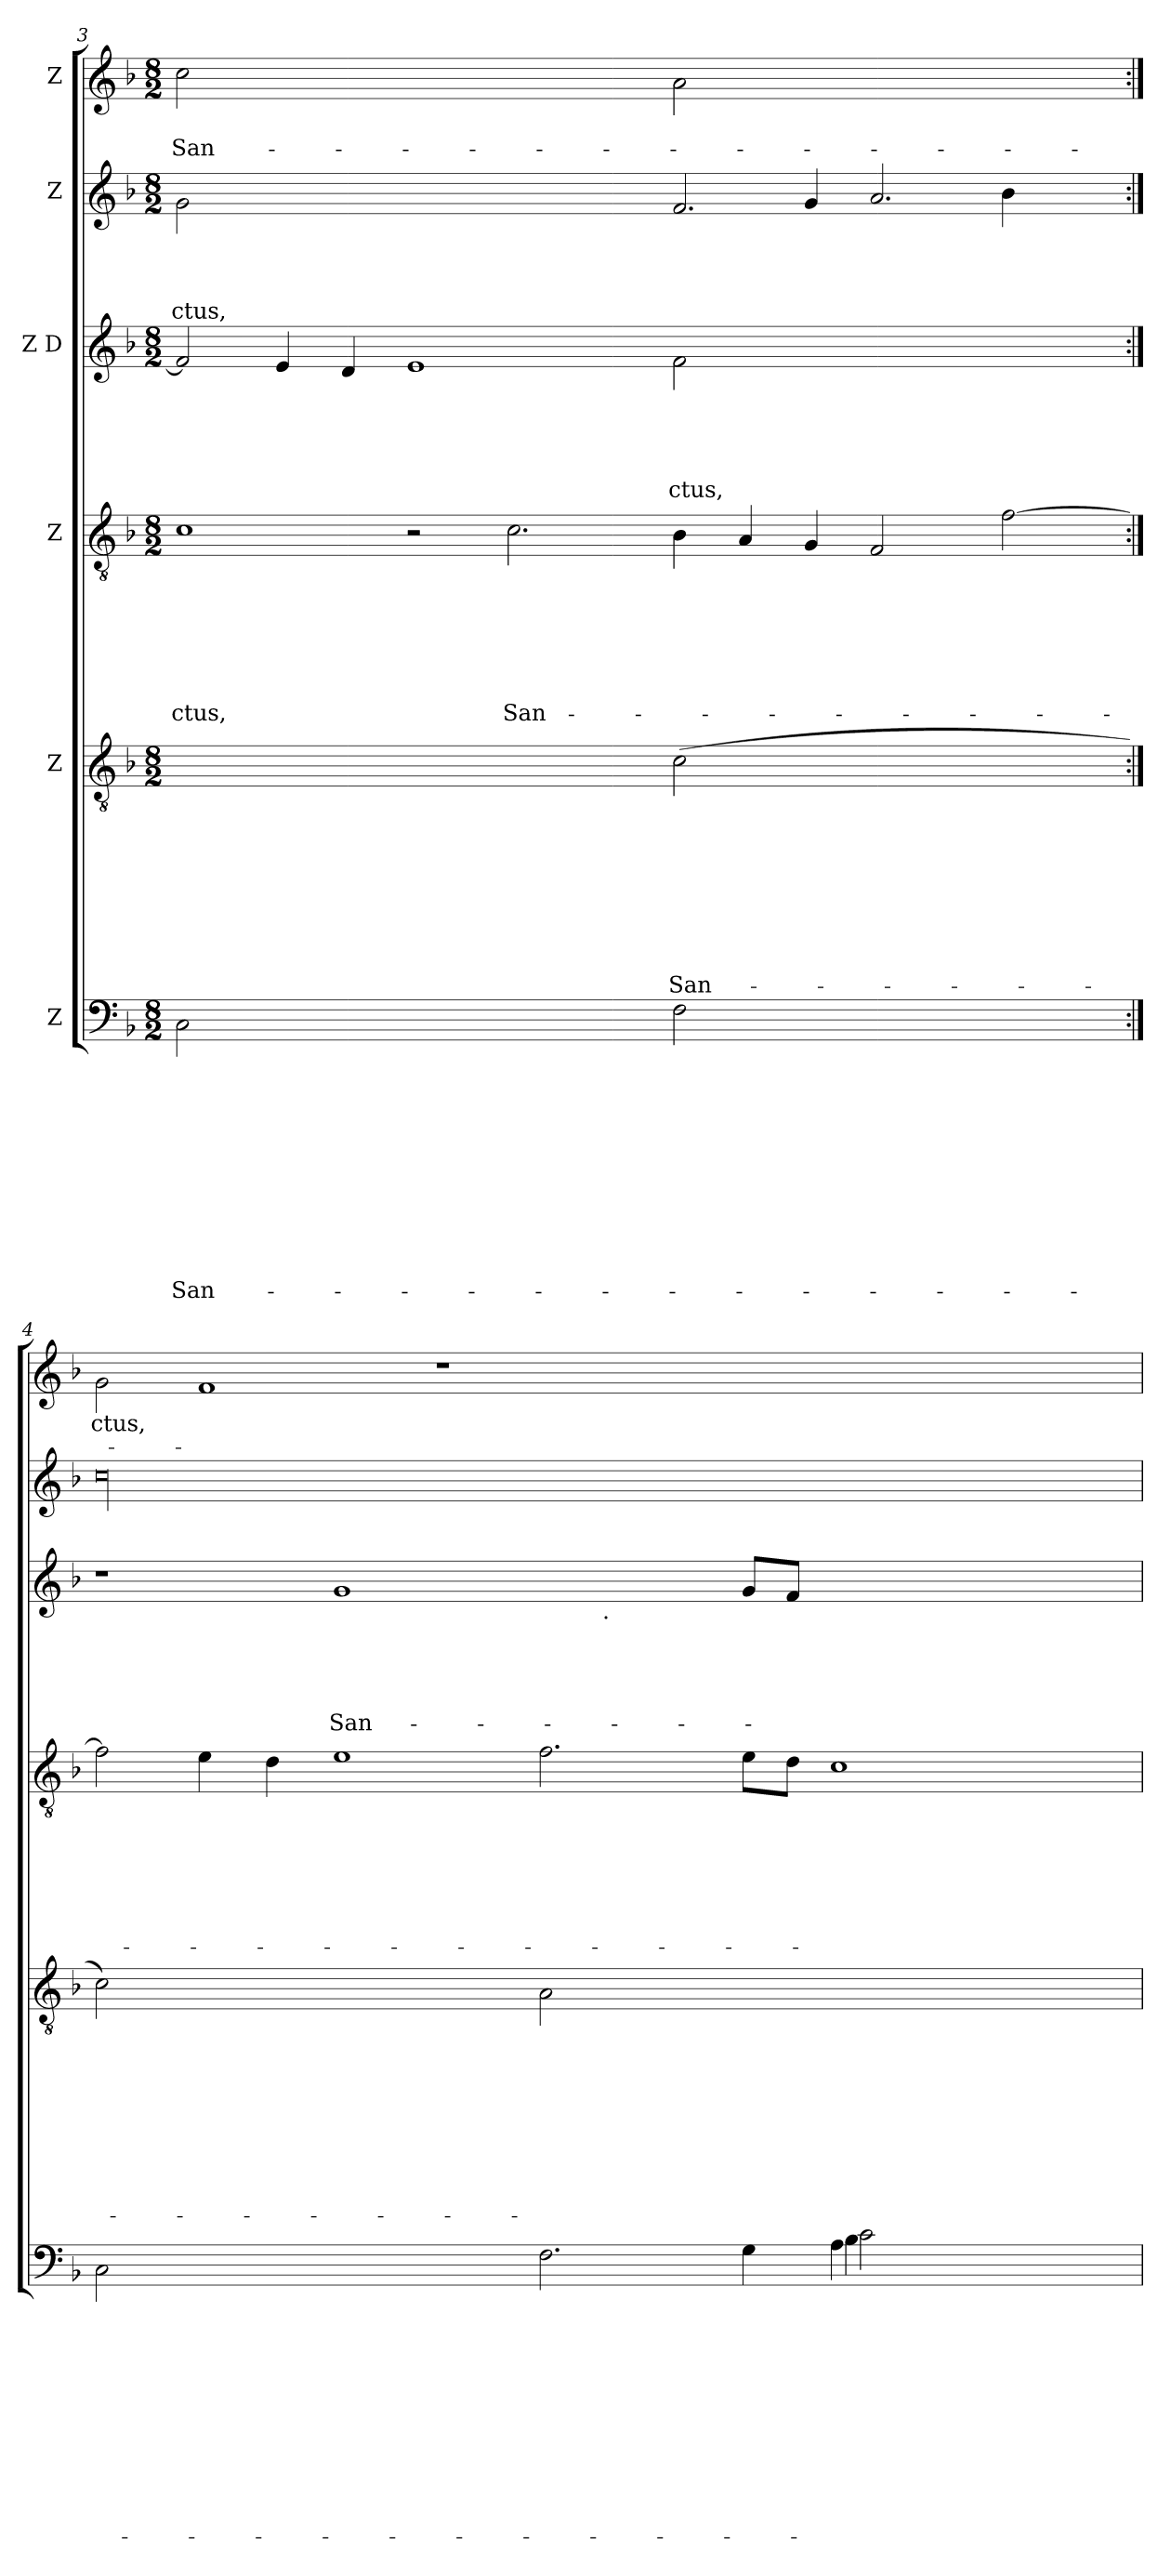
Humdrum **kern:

**kern	**text	**text	**text	**text	**text	**text	**text	**text	**text	**text	**text	**kern	**text	**text	**text	**text	**text	**text	**text	**text	**text	**kern	**text	**text	**text	**text	**text	**text	**text	**kern	**text	**text	**text	**text	**text	**kern	**text	**text	**text	**text	**kern	**text	**text
*part6	*part6	*part6	*part6	*part6	*part6	*part6	*part6	*part6	*part6	*part6	*part6	*part5	*part5	*part5	*part5	*part5	*part5	*part5	*part5	*part5	*part5	*part4	*part4	*part4	*part4	*part4	*part4	*part4	*part4	*part3	*part3	*part3	*part3	*part3	*part3	*part2	*part2	*part2	*part2	*part2	*part1	*part1	*part1
*staff6	*staff6	*staff6	*staff6	*staff6	*staff6	*staff6	*staff6	*staff6	*staff6	*staff6	*staff6	*staff5	*staff5	*staff5	*staff5	*staff5	*staff5	*staff5	*staff5	*staff5	*staff5	*staff4	*staff4	*staff4	*staff4	*staff4	*staff4	*staff4	*staff4	*staff3	*staff3	*staff3	*staff3	*staff3	*staff3	*staff2	*staff2	*staff2	*staff2	*staff2	*staff1	*staff1	*staff1
*I"Z	*	*	*	*	*	*	*	*	*	*	*	*I"Z	*	*	*	*	*	*	*	*	*	*I"Z	*	*	*	*	*	*	*	*I"Z D	*	*	*	*	*	*I"Z	*	*	*	*	*I"Z	*	*
*clefF4	*	*	*	*	*	*	*	*	*	*	*	*clefGv2	*	*	*	*	*	*	*	*	*	*clefGv2	*	*	*	*	*	*	*	*clefG2	*	*	*	*	*	*clefG2	*	*	*	*	*clefG2	*	*
*k[b-]	*	*	*	*	*	*	*	*	*	*	*	*k[b-]	*	*	*	*	*	*	*	*	*	*k[b-]	*	*	*	*	*	*	*	*k[b-]	*	*	*	*	*	*k[b-]	*	*	*	*	*k[b-]	*	*
*F:	*	*	*	*	*	*	*	*	*	*	*	*F:	*	*	*	*	*	*	*	*	*	*F:	*	*	*	*	*	*	*	*F:	*	*	*	*	*	*F:	*	*	*	*	*F:	*	*
*M8/2	*	*	*	*	*	*	*	*	*	*	*	*M8/2	*	*	*	*	*	*	*	*	*	*M8/2	*	*	*	*	*	*	*	*M8/2	*	*	*	*	*	*M8/2	*	*	*	*	*M8/2	*	*
=3	=3	=3	=3	=3	=3	=3	=3	=3	=3	=3	=3	=3	=3	=3	=3	=3	=3	=3	=3	=3	=3	=3	=3	=3	=3	=3	=3	=3	=3	=3	=3	=3	=3	=3	=3	=3	=3	=3	=3	=3	=3	=3	=3
!	!	!	!	!	!	!	!	!	!	!	!LO:LY:b:rj	!	!	!	!	!	!	!	!	!	!	!	!	!	!	!	!	!	!LO:LY:b	!	!	!	!	!	!	!	!	!	!	!LO:LY:b	!	!	!LO:LY:b:rj
*	*	*	*	*	*	*	*	*	*	*	*	*	*	*	*	*	*	*	*	*	*	*	*	*	*	*	*	*	*	*	*	*	*	*	*	*^	*	*	*	*	*	*	*
*	*	*	*	*	*	*	*	*	*	*	*	*	*	*	*	*	*	*	*	*	*	*	*	*	*	*	*	*	*	*	*	*	*	*	*	*	*^	*	*	*	*	*	*	*
2C\	.	.	.	.	.	.	.	.	.	.	San-	0ryy	.	.	.	.	.	.	.	.	.	1c	.	.	.	.	.	.	-ctus,	2f/]	.	.	.	.	.	2g\	0ryy	2%7ryy	.	.	.	-ctus,	2cc\	.	San-
1..ryy	.	.	.	.	.	.	.	.	.	.	.	.	.	.	.	.	.	.	.	.	.	.	.	.	.	.	.	.	.	4e/	.	.	.	.	.	1..ryy	.	.	.	.	.	.	1..ryy	.	.
.	.	.	.	.	.	.	.	.	.	.	.	.	.	.	.	.	.	.	.	.	.	.	.	.	.	.	.	.	.	4d/	.	.	.	.	.	.	.	.	.	.	.	.	.	.	.
.	.	.	.	.	.	.	.	.	.	.	.	.	.	.	.	.	.	.	.	.	.	2r	.	.	.	.	.	.	.	1e	.	.	.	.	.	.	.	.	.	.	.	.	.	.	.
!	!	!	!	!	!	!	!	!	!	!	!	!	!	!	!	!	!	!	!	!	!	!	!	!	!	!	!	!	!LO:LY:b	!	!	!	!	!	!	!	!	!	!	!	!	!	!	!	!
.	.	.	.	.	.	.	.	.	.	.	.	.	.	.	.	.	.	.	.	.	.	2.c\	.	.	.	.	.	.	San-	.	.	.	.	.	.	.	.	.	.	.	.	.	.	.	.
.	.	.	.	.	.	.	.	.	.	.	.	4ryy	.	.	.	.	.	.	.	.	.	.	.	.	.	.	.	.	.	4ryy	.	.	.	.	.	.	2.ryy	.	.	.	.	.	.	.	.
!	!	!	!	!	!	!	!	!	!	!	!	!	!	!	!	!	!	!	!	!	!LO:LY:b:rj	!	!	!	!	!	!	!	!	!	!	!	!	!	!LO:LY:b	!	!	!	!	!	!	!	!	!	!
2F\	.	.	.	.	.	.	.	.	.	.	.	(>2c\	.	.	.	.	.	.	.	.	San-	4B-\	.	.	.	.	.	.	.	2f\	.	.	.	.	-ctus,	2.f/	.	.	.	.	.	.	2a\	.	.
.	.	.	.	.	.	.	.	.	.	.	.	.	.	.	.	.	.	.	.	.	.	4A/	.	.	.	.	.	.	.	.	.	.	.	.	.	.	.	.	.	.	.	.	.	.	.
1ryy	.	.	.	.	.	.	.	.	.	.	.	1ryy	.	.	.	.	.	.	.	.	.	4G/	.	.	.	.	.	.	.	1ryy	.	.	.	.	.	.	4g/	.	.	.	.	.	1ryy	.	.
.	.	.	.	.	.	.	.	.	.	.	.	.	.	.	.	.	.	.	.	.	.	2F/	.	.	.	.	.	.	.	.	.	.	.	.	.	4ryy	2.a/	.	.	.	.	.	.	.	.
.	.	.	.	.	.	.	.	.	.	.	.	.	.	.	.	.	.	.	.	.	.	.	.	.	.	.	.	.	.	.	.	.	.	.	.	2.ryy	.	.	.	.	.	.	.	.	.
.	.	.	.	.	.	.	.	.	.	.	.	.	.	.	.	.	.	.	.	.	.	[<2f\	.	.	.	.	.	.	.	.	.	.	.	.	.	.	.	4b-\	.	.	.	.	.	.	.
4ryy	.	.	.	.	.	.	.	.	.	.	.	4ryy	.	.	.	.	.	.	.	.	.	.	.	.	.	.	.	.	.	4ryy	.	.	.	.	.	.	4ryy	4ryy	.	.	.	.	4ryy	.	.
!!LO:LB:g=z
=4:|!	=4:|!	=4:|!	=4:|!	=4:|!	=4:|!	=4:|!	=4:|!	=4:|!	=4:|!	=4:|!	=4:|!	=4:|!	=4:|!	=4:|!	=4:|!	=4:|!	=4:|!	=4:|!	=4:|!	=4:|!	=4:|!	=4:|!	=4:|!	=4:|!	=4:|!	=4:|!	=4:|!	=4:|!	=4:|!	=4:|!	=4:|!	=4:|!	=4:|!	=4:|!	=4:|!	=4:|!	=4:|!	=4:|!	=4:|!	=4:|!	=4:|!	=4:|!	=4:|!	=4:|!	=4:|!
*^	*	*	*	*	*	*	*	*	*	*	*	*	*	*	*	*	*	*	*	*	*	*	*	*	*	*	*	*	*	*	*	*	*	*	*	*	*	*	*	*	*	*	*	*	*
*	*^	*	*	*	*	*	*	*	*	*	*	*	*	*	*	*	*	*	*	*	*	*	*	*	*	*	*	*	*	*	*	*	*	*	*	*	*	*	*	*	*	*	*	*	*	*
!	!	!	!	!	!	!	!	!	!	!	!	!	!	!	!	!	!	!	!	!	!	!	!	!	!	!	!	!	!	!	!	!	!	!	!	!	!	!	!	!	!	!	!	!	!	!LO:LY:b	!
*	*	*	*	*	*	*	*	*	*	*	*	*	*	*	*	*	*	*	*	*	*	*	*	*	*	*	*	*	*	*	*	*^	*	*	*	*	*	*v	*v	*v	*	*	*	*	*	*	*
2C\	0.ryy	0.ryy	.	.	.	.	.	.	.	.	.	.	.	2c\)	.	.	.	.	.	.	.	.	.	2f\]	.	.	.	.	.	.	.	1r	1ryy	.	.	.	.	.	00cc	.	.	.	.	2g\	ctus,	.
1.ryy	.	.	.	.	.	.	.	.	.	.	.	.	.	1.ryy	.	.	.	.	.	.	.	.	.	4e\	.	.	.	.	.	.	.	.	.	.	.	.	.	.	.	.	.	.	.	1f	.	.
.	.	.	.	.	.	.	.	.	.	.	.	.	.	.	.	.	.	.	.	.	.	.	.	4d\	.	.	.	.	.	.	.	.	.	.	.	.	.	.	.	.	.	.	.	.	.	.
!	!	!	!	!	!	!	!	!	!	!	!	!	!	!	!	!	!	!	!	!	!	!	!	!	!	!	!	!	!	!	!	!	!	!	!	!	!	!LO:LY:b	!	!	!	!	!	!	!	!
.	.	.	.	.	.	.	.	.	.	.	.	.	.	.	.	.	.	.	.	.	.	.	.	1e	.	.	.	.	.	.	.	1g	1ryy	.	.	.	.	San-	.	.	.	.	.	.	.	.
.	.	.	.	.	.	.	.	.	.	.	.	.	.	.	.	.	.	.	.	.	.	.	.	.	.	.	.	.	.	.	.	.	.	.	.	.	.	.	.	.	.	.	.	1r	.	.
2.F\	.	.	.	.	.	.	.	.	.	.	.	.	.	2A\	.	.	.	.	.	.	.	.	.	2.f\	.	.	.	.	.	.	.	2.ryy	8..ryy	.	.	.	.	.	.	.	.	.	.	.	.	.
!	!	!	!	!	!	!	!	!	!	!	!	!	!	!	!	!	!	!	!	!	!	!	!	!	!	!	!	!	!	!	!	!	!LO:TX:b:t=.	!	!	!	!	!	!	!	!	!	!	!	!	!
.	.	.	.	.	.	.	.	.	.	.	.	.	.	.	.	.	.	.	.	.	.	.	.	.	.	.	.	.	.	.	.	.	1ryy	.	.	.	.	.	.	.	.	.	.	.	.	.
.	.	.	.	.	.	.	.	.	.	.	.	.	.	1.ryy	.	.	.	.	.	.	.	.	.	.	.	.	.	.	.	.	.	.	.	.	.	.	.	.	.	.	.	.	.	1.ryy	.	.
4G\	.	.	.	.	.	.	.	.	.	.	.	.	.	.	.	.	.	.	.	.	.	.	.	8e\L	.	.	.	.	.	.	.	8g/L	.	.	.	.	.	.	.	.	.	.	.	.	.	.
.	.	.	.	.	.	.	.	.	.	.	.	.	.	.	.	.	.	.	.	.	.	.	.	8d\J	.	.	.	.	.	.	.	8f/J	.	.	.	.	.	.	.	.	.	.	.	.	.	.
4A\	4B-\	2c\	.	.	.	.	.	.	.	.	.	.	.	.	.	.	.	.	.	.	.	.	.	1c	.	.	.	.	.	.	.	1ryy	.	.	.	.	.	.	.	.	.	.	.	.	.	.
.	.	.	.	.	.	.	.	.	.	.	.	.	.	.	.	.	.	.	.	.	.	.	.	.	.	.	.	.	.	.	.	.	2ryy	.	.	.	.	.	.	.	.	.	.	.	.	.
2ryy	2ryy	.	.	.	.	.	.	.	.	.	.	.	.	.	.	.	.	.	.	.	.	.	.	.	.	.	.	.	.	.	.	.	.	.	.	.	.	.	.	.	.	.	.	.	.	.
.	.	2ryy	.	.	.	.	.	.	.	.	.	.	.	.	.	.	.	.	.	.	.	.	.	.	.	.	.	.	.	.	.	.	.	.	.	.	.	.	.	.	.	.	.	.	.	.
.	.	.	.	.	.	.	.	.	.	.	.	.	.	.	.	.	.	.	.	.	.	.	.	.	.	.	.	.	.	.	.	.	4ryy	.	.	.	.	.	.	.	.	.	.	.	.	.
4ryy	4ryy	.	.	.	.	.	.	.	.	.	.	.	.	.	.	.	.	.	.	.	.	.	.	.	.	.	.	.	.	.	.	.	.	.	.	.	.	.	.	.	.	.	.	.	.	.
.	.	.	.	.	.	.	.	.	.	.	.	.	.	.	.	.	.	.	.	.	.	.	.	.	.	.	.	.	.	.	.	.	32ryy	.	.	.	.	.	.	.	.	.	.	.	.	.
*v	*v	*v	*	*	*	*	*	*	*	*	*	*	*	*	*	*	*	*	*	*	*	*	*	*	*	*	*	*	*	*	*	*v	*v	*	*	*	*	*	*	*	*	*	*	*	*	*
=	=	=	=	=	=	=	=	=	=	=	=	=	=	=	=	=	=	=	=	=	=	=	=	=	=	=	=	=	=	=	=	=	=	=	=	=	=	=	=	=	=	=	=
*-	*-	*-	*-	*-	*-	*-	*-	*-	*-	*-	*-	*-	*-	*-	*-	*-	*-	*-	*-	*-	*-	*-	*-	*-	*-	*-	*-	*-	*-	*-	*-	*-	*-	*-	*-	*-	*-	*-	*-	*-	*-	*-	*-
